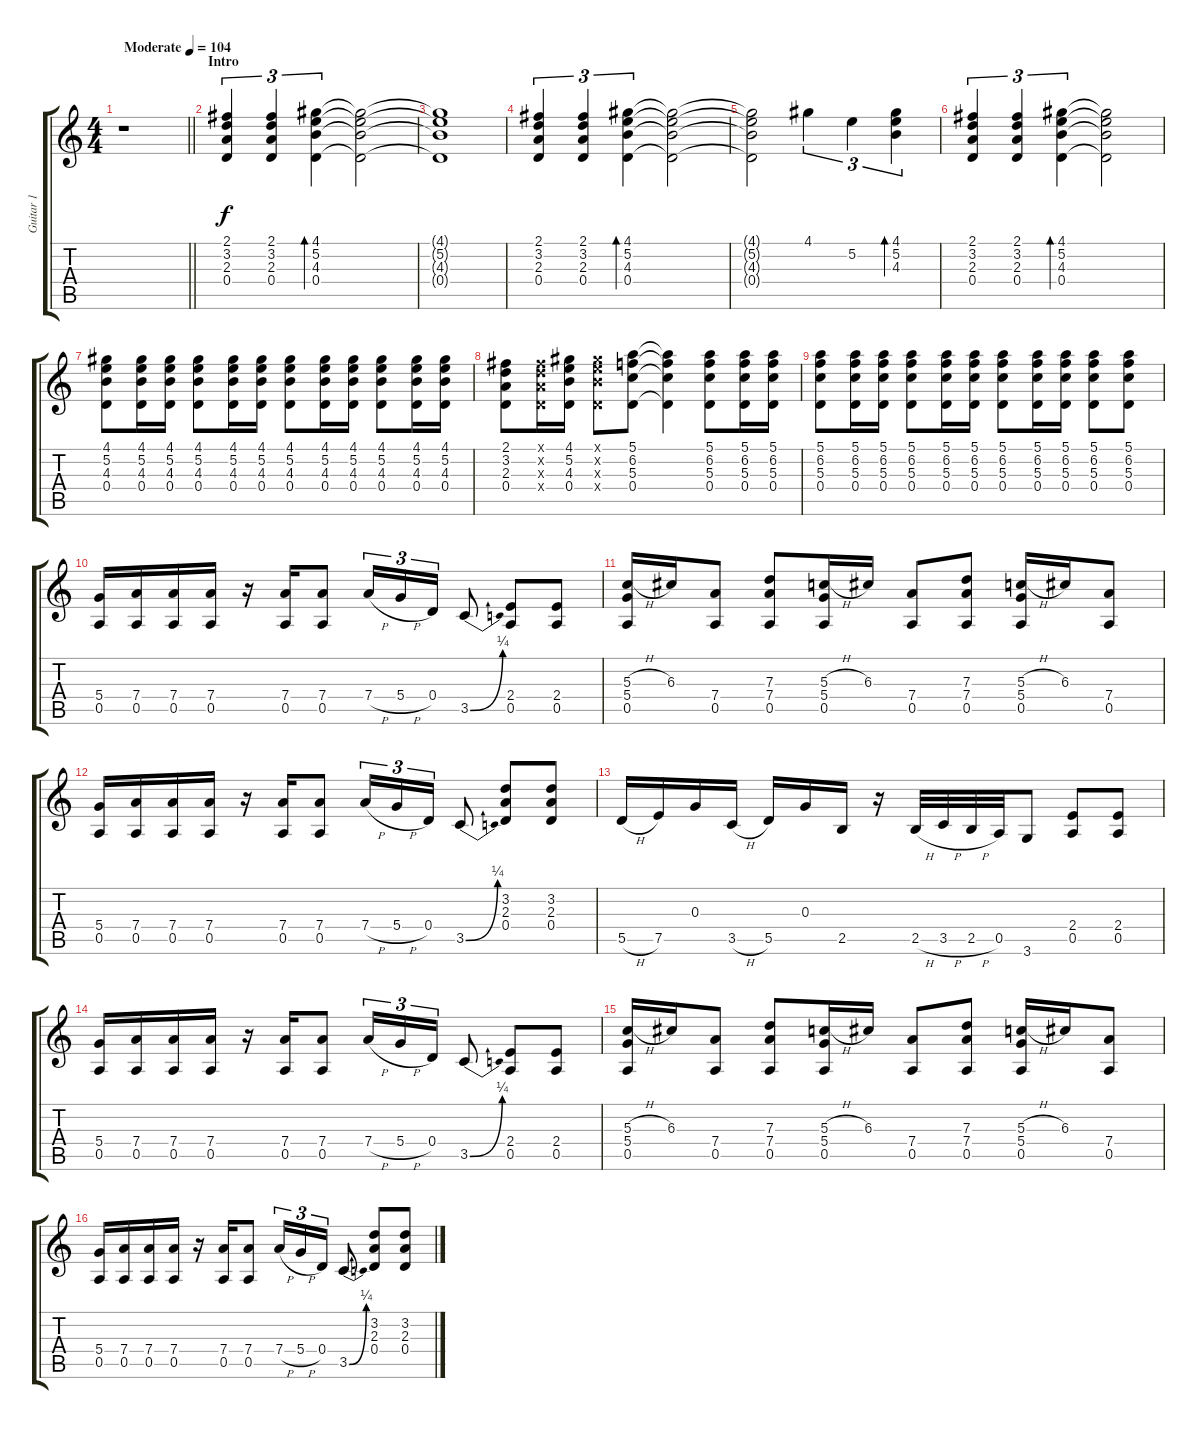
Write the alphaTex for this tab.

\track ("Guitar 1" "Guitar 1") {instrument acousticguitarsteel}
\staff {score tabs}
\tuning (E4 B3 G3 D3 A2 E2) {hide}
\ts (4 4)
\tempo (104 "Moderate")
\clef g2
\barLineRight lightlight
\ks c
r.1{dy f instrument acousticguitarsteel} |
\section ("" "Intro ")
(2.1 3.2 2.3 0.4).4{tu (3 2)} (2.1 3.2 2.3 0.4).4{tu (3 2)} (4.1 5.2 4.3 0.4).4{tu (3 2) bd 120} (4.1{t} 5.2{t} 4.3{t} 0.4{t}).2 |
(4.1{t} 5.2{t} 4.3{t} 0.4{t}).1 |
(2.1 3.2 2.3 0.4).4{tu (3 2)} (2.1 3.2 2.3 0.4).4{tu (3 2)} (4.1 5.2 4.3 0.4).4{tu (3 2) bd 120} (4.1{t} 5.2{t} 4.3{t} 0.4{t}).2 |
(4.1{t} 5.2{t} 4.3{t} 0.4{t}).2 4.1.4{tu (3 2)} 5.2.4{tu (3 2)} (4.1 5.2 4.3).4{tu (3 2) bd 120} |
(2.1 3.2 2.3 0.4).4{tu (3 2)} (2.1 3.2 2.3 0.4).4{tu (3 2)} (4.1 5.2 4.3 0.4).4{tu (3 2) bd 120} (4.1{t} 5.2{t} 4.3{t} 0.4{t}).2 |
(4.1 5.2 4.3 0.4).8 (4.1 5.2 4.3 0.4).16 (4.1 5.2 4.3 0.4).16 (4.1 5.2 4.3 0.4).8 (4.1 5.2 4.3 0.4).16 (4.1 5.2 4.3 0.4).16 (4.1 5.2 4.3 0.4).8 (4.1 5.2 4.3 0.4).16 (4.1 5.2 4.3 0.4).16 (4.1 5.2 4.3 0.4).8 (4.1 5.2 4.3 0.4).16 (4.1 5.2 4.3 0.4).16 |
(2.1 3.2 2.3 0.4).8 (2.1{x} 3.2{x} 2.3{x} 0.4{x}).16 (4.1 5.2 4.3 0.4).16 (4.1{x} 5.2{x} 4.3{x} 0.4{x}).8 (5.1 6.2 5.3 0.4).8 (5.1{t} 6.2{t} 5.3{t} 0.4{t}).4 (5.1 6.2 5.3 0.4).8 (5.1 6.2 5.3 0.4).16 (5.1 6.2 5.3 0.4).16 |
(5.1 6.2 5.3 0.4).8 (5.1 6.2 5.3 0.4).16 (5.1 6.2 5.3 0.4).16 (5.1 6.2 5.3 0.4).8 (5.1 6.2 5.3 0.4).16 (5.1 6.2 5.3 0.4).16 (5.1 6.2 5.3 0.4).8 (5.1 6.2 5.3 0.4).16 (5.1 6.2 5.3 0.4).16 (5.1 6.2 5.3 0.4).8 (5.1 6.2 5.3 0.4).8 |
(5.4 0.5).16 (7.4 0.5).16 (7.4 0.5).16 (7.4 0.5).16 r.16 (7.4 0.5).16 (7.4 0.5).8 7.4{h}.16{tu (3 2)} 5.4{h}.16{tu (3 2)} 0.4.16{tu (3 2)} 3.5{be (bend 0 0 60 1)}.8 (2.4 0.5).8 (2.4 0.5).8 |
(5.3{h} 5.4 0.5).16 6.3.16 (7.4 0.5).8 (7.3 7.4 0.5).8 (5.3{h} 5.4 0.5).16 6.3.16 (7.4 0.5).8 (7.3 7.4 0.5).8 (5.3{h} 5.4 0.5).16 6.3.16 (7.4 0.5).8 |
(5.4 0.5).16 (7.4 0.5).16 (7.4 0.5).16 (7.4 0.5).16 r.16 (7.4 0.5).16 (7.4 0.5).8 7.4{h}.16{tu (3 2)} 5.4{h}.16{tu (3 2)} 0.4.16{tu (3 2)} 3.5{be (bend 0 0 60 1)}.8 (3.2 2.3 0.4).8 (3.2 2.3 0.4).8 |
5.5{h}.16 7.5.16 0.3.16 3.5{h}.16 5.5.16 0.3.16 2.5.16 r.16 2.5{h}.32 3.5{h}.32 2.5{h}.32 0.5.32 3.6.8 (2.4 0.5).8 (2.4 0.5).8 |
(5.4 0.5).16 (7.4 0.5).16 (7.4 0.5).16 (7.4 0.5).16 r.16 (7.4 0.5).16 (7.4 0.5).8 7.4{h}.16{tu (3 2)} 5.4{h}.16{tu (3 2)} 0.4.16{tu (3 2)} 3.5{be (bend 0 0 60 1)}.8 (2.4 0.5).8 (2.4 0.5).8 |
(5.3{h} 5.4 0.5).16 6.3.16 (7.4 0.5).8 (7.3 7.4 0.5).8 (5.3{h} 5.4 0.5).16 6.3.16 (7.4 0.5).8 (7.3 7.4 0.5).8 (5.3{h} 5.4 0.5).16 6.3.16 (7.4 0.5).8 |
(5.4 0.5).16 (7.4 0.5).16 (7.4 0.5).16 (7.4 0.5).16 r.16 (7.4 0.5).16 (7.4 0.5).8 7.4{h}.16{tu (3 2)} 5.4{h}.16{tu (3 2)} 0.4.16{tu (3 2)} 3.5{be (bend 0 0 60 1)}.8 (3.2 2.3 0.4).8 (3.2 2.3 0.4).8
